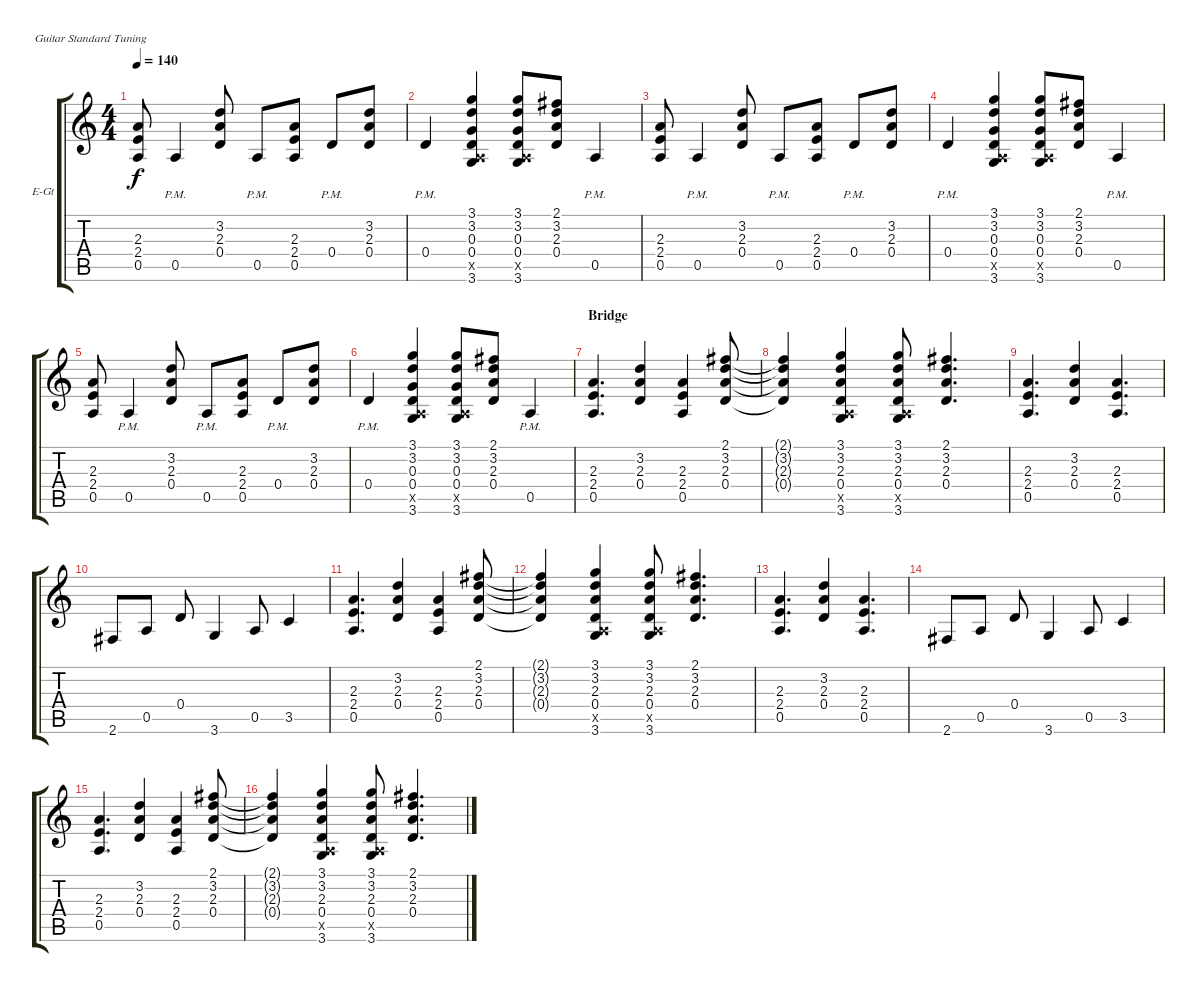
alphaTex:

\bracketExtendMode groupsimilarinstruments
\firstSystemTrackNameOrientation horizontal
\otherSystemsTrackNameOrientation horizontal
\track ("Malcolm Young" "E-Gt") {instrument overdrivenguitar}
\staff {score tabs}
\tuning (E4 B3 G3 D3 A2 E2)
\ts (4 4)
\tempo 140
\clef g2
\ks c
(2.3 2.4 0.5).8{dy f} 0.5{pm}.4 (3.2 2.3 0.4).8 0.5{pm}.8 (2.3 2.4 0.5).8 0.4{pm}.8 (3.2 2.3 0.4).8 |
0.4{pm}.4 (3.1 3.2 0.3 0.4 0.5{x} 3.6).4 (3.1 3.2 0.3 0.4 3.6 0.5{x}).8 (2.1 3.2 2.3 0.4).8 0.5{pm}.4 |
(2.3 2.4 0.5).8 0.5{pm}.4 (3.2 2.3 0.4).8 0.5{pm}.8 (2.3 2.4 0.5).8 0.4{pm}.8 (3.2 2.3 0.4).8 |
0.4{pm}.4 (3.1 3.2 0.3 0.4 0.5{x} 3.6).4 (3.1 3.2 0.3 0.4 3.6 0.5{x}).8 (2.1 3.2 2.3 0.4).8 0.5{pm}.4 |
(2.3 2.4 0.5).8 0.5{pm}.4 (3.2 2.3 0.4).8 0.5{pm}.8 (2.3 2.4 0.5).8 0.4{pm}.8 (3.2 2.3 0.4).8 |
0.4{pm}.4 (3.1 3.2 0.3 0.4 0.5{x} 3.6).4 (3.1 3.2 0.3 0.4 3.6 0.5{x}).8 (2.1 3.2 2.3 0.4).8 0.5{pm}.4 |
\section ("" "Bridge")
(2.3 2.4 0.5).4{d} (3.2 2.3 0.4).4 (2.3 2.4 0.5).4 (2.1 3.2 2.3 0.4).8 |
(2.1{t} 3.2{t} 2.3{t} 0.4{t}).4 (3.1 3.2 2.3 0.4 0.5{x} 3.6).4 (3.1 3.2 2.3 0.4 0.5{x} 3.6).8 (2.1 3.2 2.3 0.4).4{d} |
(2.3 2.4 0.5).4{d} (3.2 2.3 0.4).4 (2.3 2.4 0.5).4{d} |
2.6.8 0.5.8 0.4.8 3.6.4 0.5.8 3.5.4 |
(2.3 2.4 0.5).4{d} (3.2 2.3 0.4).4 (2.3 2.4 0.5).4 (2.1 3.2 2.3 0.4).8 |
(2.1{t} 3.2{t} 2.3{t} 0.4{t}).4 (3.1 3.2 2.3 0.4 0.5{x} 3.6).4 (3.1 3.2 2.3 0.4 0.5{x} 3.6).8 (2.1 3.2 2.3 0.4).4{d} |
(2.3 2.4 0.5).4{d} (3.2 2.3 0.4).4 (2.3 2.4 0.5).4{d} |
2.6.8 0.5.8 0.4.8 3.6.4 0.5.8 3.5.4 |
(2.3 2.4 0.5).4{d} (3.2 2.3 0.4).4 (2.3 2.4 0.5).4 (2.1 3.2 2.3 0.4).8 |
(2.1{t} 3.2{t} 2.3{t} 0.4{t}).4 (3.1 3.2 2.3 0.4 0.5{x} 3.6).4 (3.1 3.2 2.3 0.4 3.6 0.5{x}).8 (2.1 3.2 2.3 0.4).4{d}
